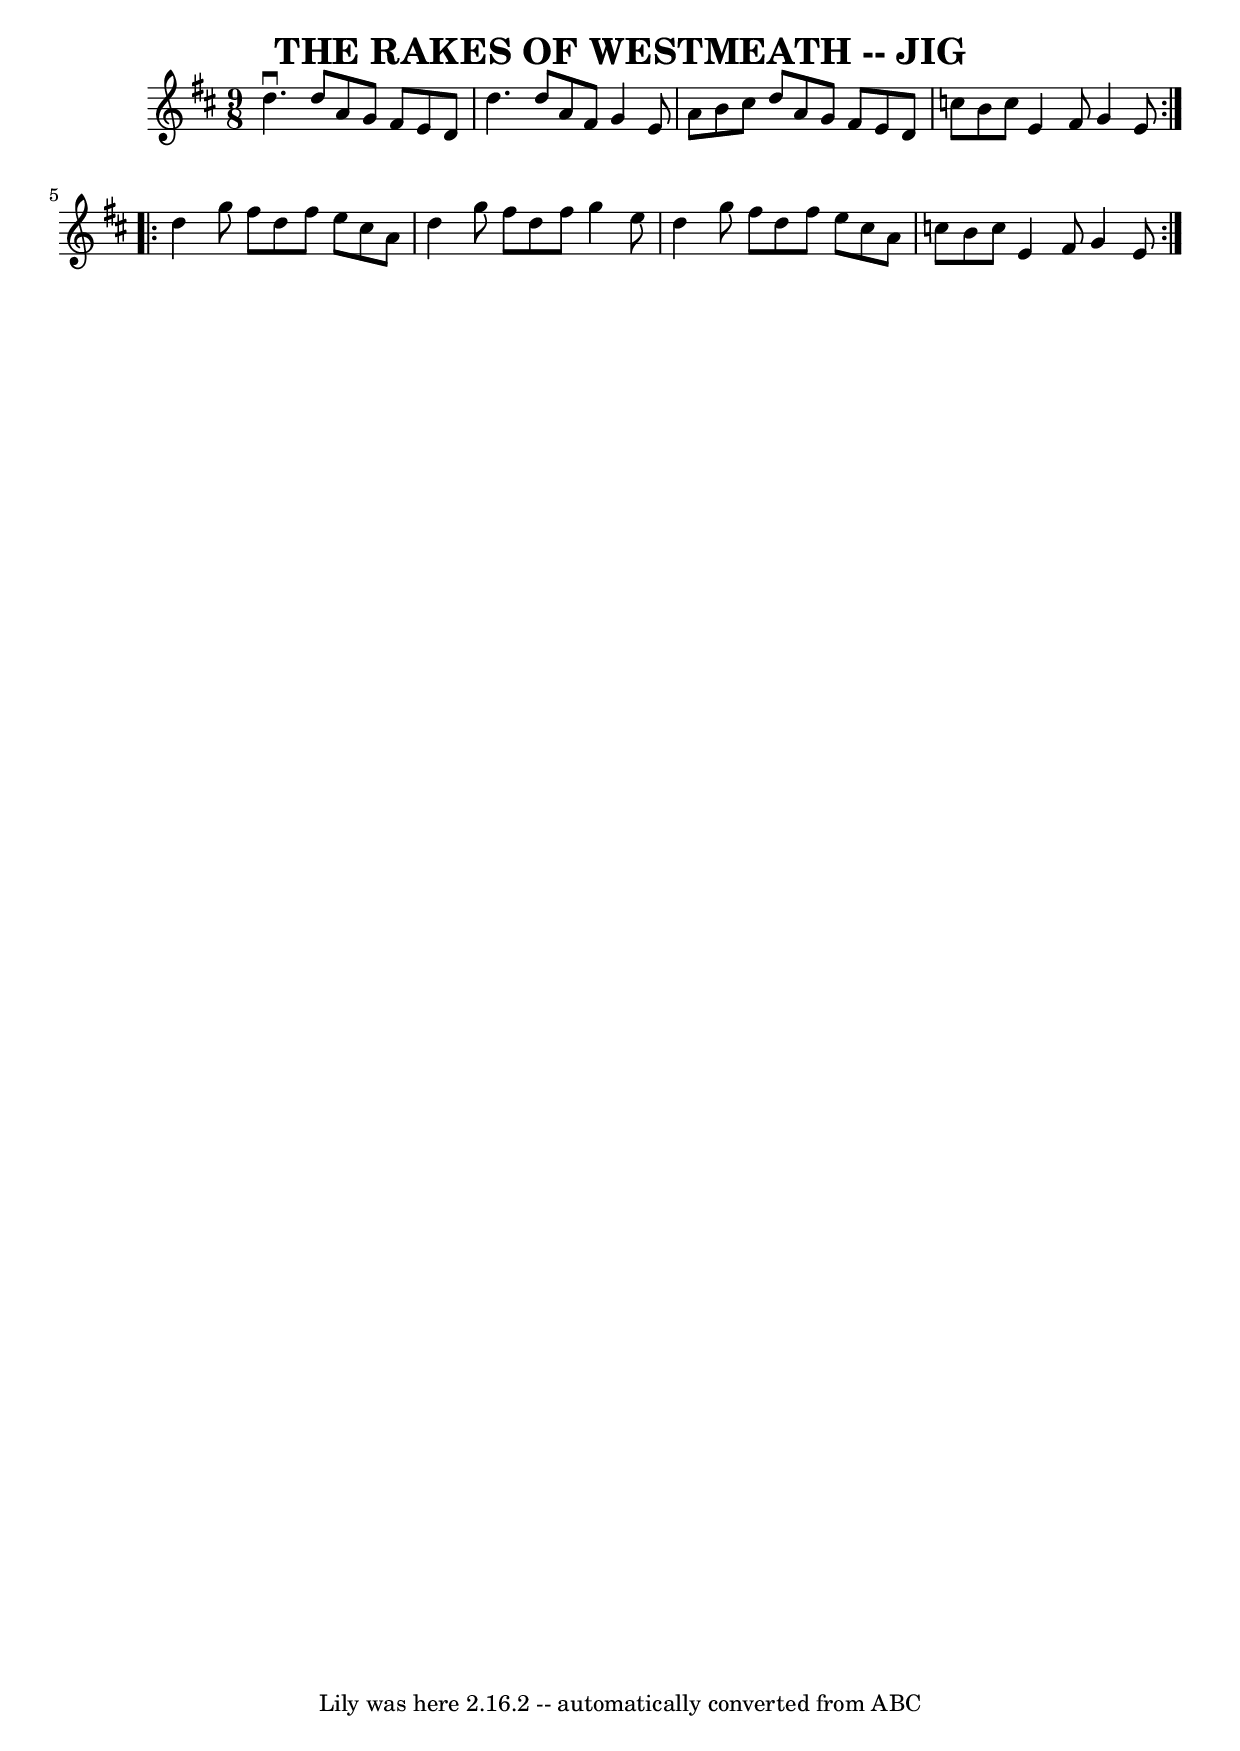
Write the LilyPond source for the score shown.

\version "2.7.40"
\include "Mammoth.ily"
\header {
	book = "Ryan's Mammoth Collection of Fiddle Tunes"
	crossRefNumber = "1"
	footnotes = ""
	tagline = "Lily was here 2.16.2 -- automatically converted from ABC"
	title = "THE RAKES OF WESTMEATH -- JIG"
}
voicedefault =  {
\set Score.defaultBarType = "empty"

\repeat volta 2 {
\time 9/8 \key d \major d''4.^\downbow d''8 a'8 g'8 fis'8 e'8  
 d'8    |
 d''4. d''8 a'8 fis'8 g'4 e'8    |
   
a'8 b'8 cis''8 d''8 a'8 g'8 fis'8 e'8 d'8    |
   
c''8 b'8 c''8 e'4 fis'8 g'4 e'8    }     \repeat volta 2 {   
d''4 g''8 fis''8 d''8 fis''8 e''8 cis''8 a'8    |
   
d''4 g''8 fis''8 d''8 fis''8 g''4 e''8    |
 d''4    
g''8 fis''8 d''8 fis''8 e''8 cis''8 a'8    |
 c''8    
b'8 c''8 e'4 fis'8 g'4 e'8    }   
}

\score{
    <<

	\context Staff="default"
	{
	    \voicedefault 
	}

    >>
	\layout {
	}
	\midi {}
}
